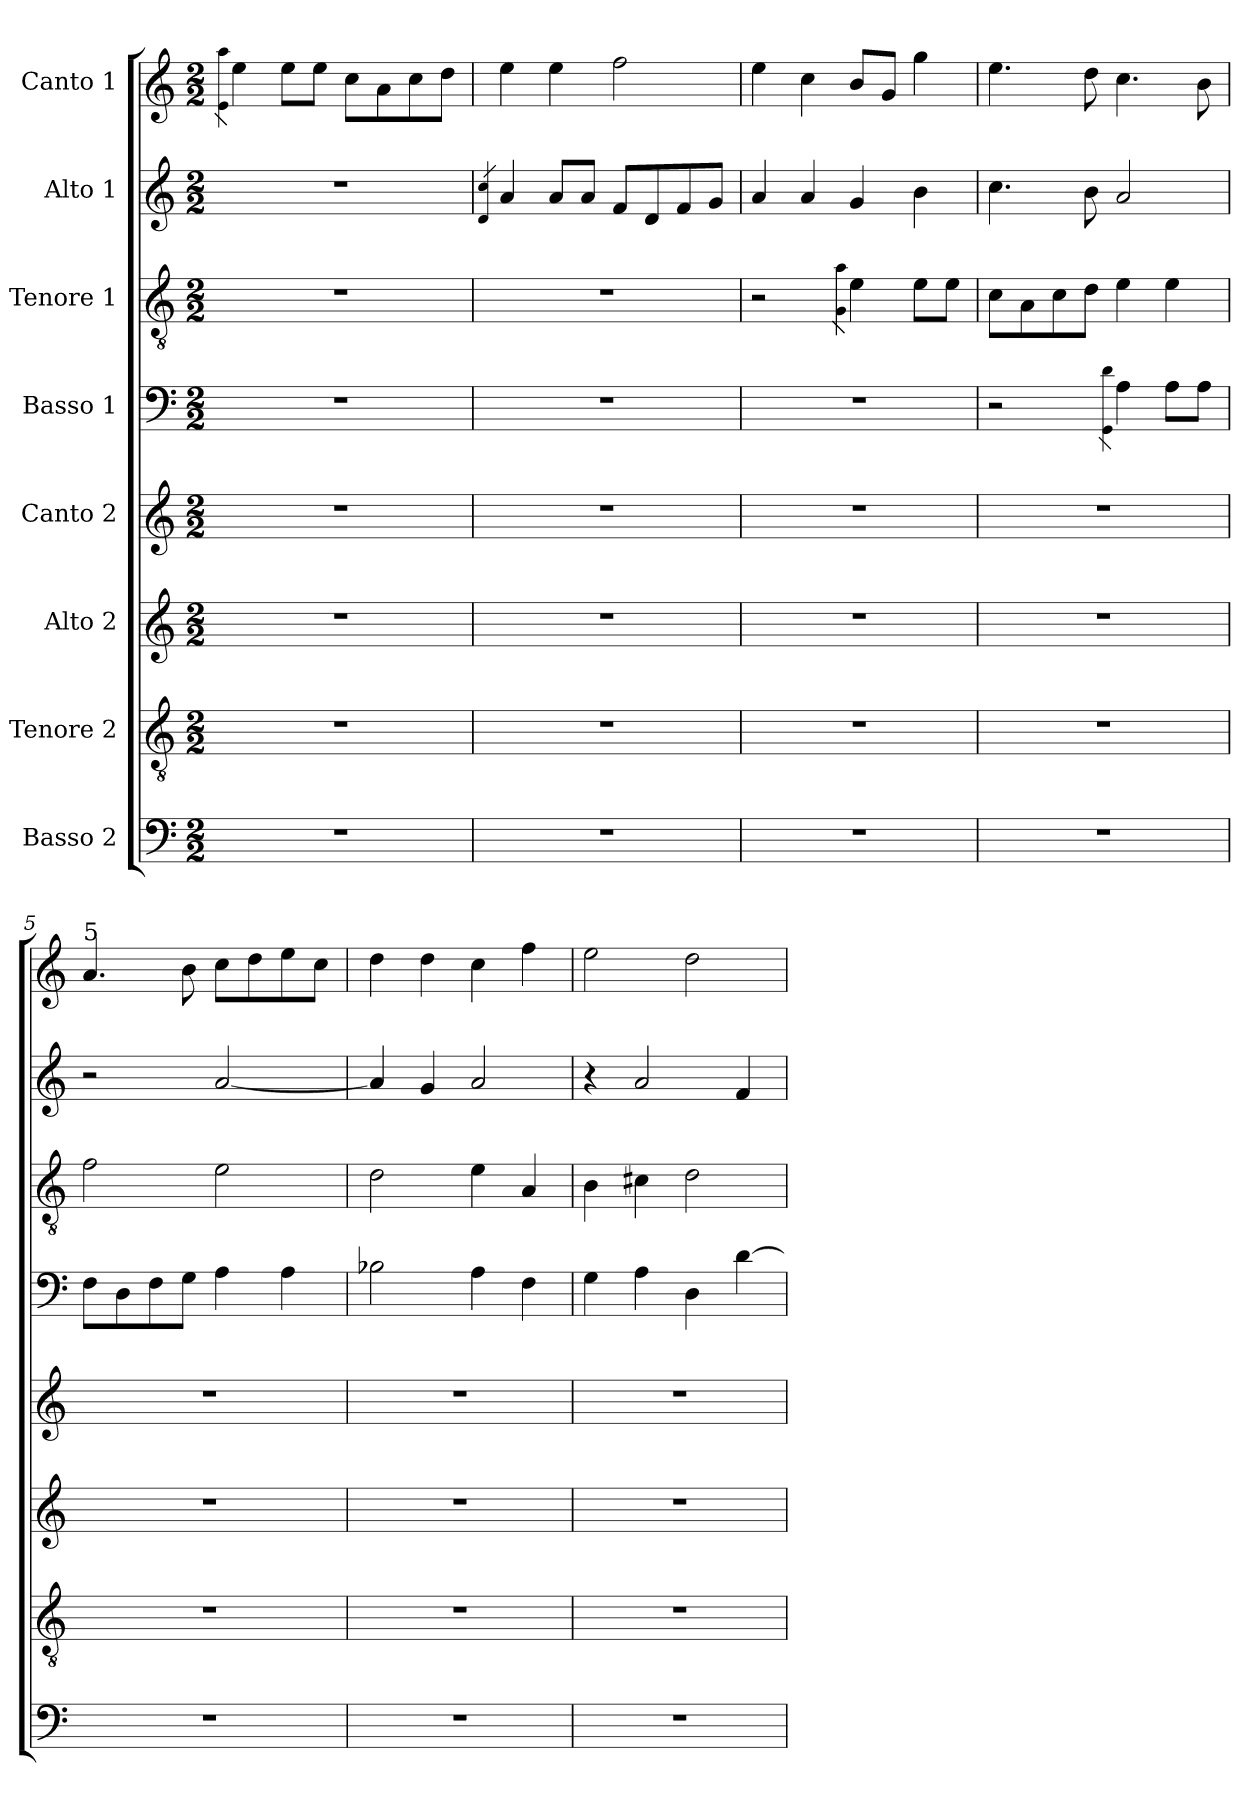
**kern	**kern	**kern	**kern	**kern	**kern	**kern	**kern
*part8	*part7	*part6	*part5	*part4	*part3	*part2	*part1
*staff8	*staff7	*staff6	*staff5	*staff4	*staff3	*staff2	*staff1
*I"Basso 2	*I"Tenore 2	*I"Alto 2	*I"Canto 2	*I"Basso 1	*I"Tenore 1	*I"Alto 1	*I"Canto 1
*clefF4	*clefGv2	*clefG2	*clefG2	*clefF4	*clefGv2	*clefG2	*clefG2
*k[]	*k[]	*k[]	*k[]	*k[]	*k[]	*k[]	*k[]
*M2/2	*M2/2	*M2/2	*M2/2	*M2/2	*M2/2	*M2/2	*M2/2
=1	=1	=1	=1	=1	=1	=1	=1
.	.	.	.	.	.	.	4qe 4qaa
1r	1r	1r	1r	1r	1r	1r	4ee\
.	.	.	.	.	.	.	8ee\L
.	.	.	.	.	.	.	8ee\J
.	.	.	.	.	.	.	8cc\L
.	.	.	.	.	.	.	8a\
.	.	.	.	.	.	.	8cc\
.	.	.	.	.	.	.	8dd\J
=2	=2	=2	=2	=2	=2	=2	=2
.	.	.	.	.	.	4qd 4qcc	.
1r	1r	1r	1r	1r	1r	4a/	4ee\
.	.	.	.	.	.	8a/L	4ee\
.	.	.	.	.	.	8a/J	.
.	.	.	.	.	.	8f/L	2ff\
.	.	.	.	.	.	8d/	.
.	.	.	.	.	.	8f/	.
.	.	.	.	.	.	8g/J	.
=3	=3	=3	=3	=3	=3	=3	=3
1r	1r	1r	1r	1r	2r	4a/	4ee\
.	.	.	.	.	.	4a/	4cc\
.	.	.	.	.	4qG 4qa	.	.
.	.	.	.	.	4e\	4g/	8b/L
.	.	.	.	.	.	.	8g/J
.	.	.	.	.	8e\L	4b\	4gg\
.	.	.	.	.	8e\J	.	.
=4	=4	=4	=4	=4	=4	=4	=4
1r	1r	1r	1r	2r	8c\L	4.cc\	4.ee\
.	.	.	.	.	8A\	.	.
.	.	.	.	.	8c\	.	.
.	.	.	.	.	8d\J	8b\	8dd\
.	.	.	.	4qGG 4qd	.	.	.
.	.	.	.	4A\	4e\	2a/	4.cc\
.	.	.	.	8A\L	4e\	.	.
.	.	.	.	8A\J	.	.	8b\
!!LO:LB:g=z
=5	=5	=5	=5	=5	=5	=5	=5
!	!	!	!	!	!	!	!LO:TX:a:t=5
1r	1r	1r	1r	8F\L	2f\	2r	4.a/
.	.	.	.	8D\	.	.	.
.	.	.	.	8F\	.	.	.
.	.	.	.	8G\J	.	.	8b\
.	.	.	.	4A\	2e\	[2a/	8cc\L
.	.	.	.	.	.	.	8dd\
.	.	.	.	4A\	.	.	8ee\
.	.	.	.	.	.	.	8cc\J
=6	=6	=6	=6	=6	=6	=6	=6
1r	1r	1r	1r	2B-X\	2d\	4a/]	4dd\
.	.	.	.	.	.	4g/	4dd\
.	.	.	.	4A\	4e\	2a/	4cc\
.	.	.	.	4F\	4A/	.	4ff\
=7	=7	=7	=7	=7	=7	=7	=7
1r	1r	1r	1r	4G\	4B\	4r	2ee\
.	.	.	.	4A\	4c#X\	2a/	.
.	.	.	.	4D\	2d\	.	2dd\
.	.	.	.	[4d\	.	4f/	.
=	=	=	=	=	=	=	=
*-	*-	*-	*-	*-	*-	*-	*-
